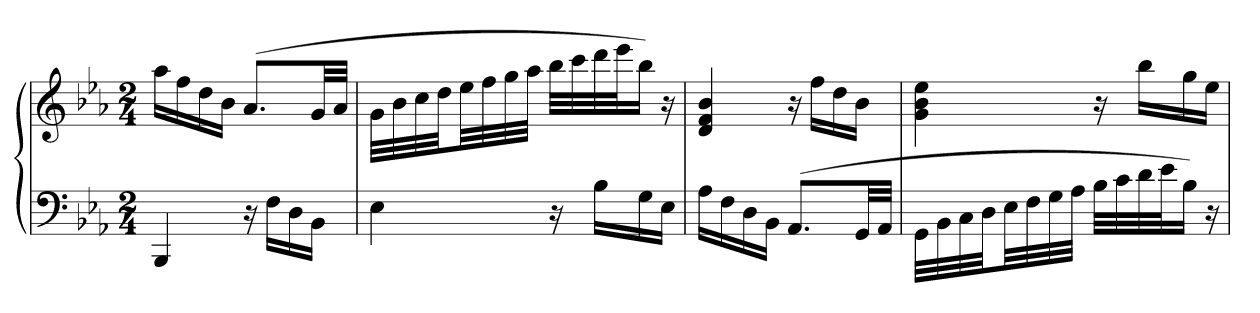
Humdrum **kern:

**kern	**kern
*part1	*part1
*staff2	*staff1
*clefF4	*clefG2
*k[b-e-a-]	*k[b-e-a-]
*M2/4	*M2/4
=	=
4BBB-	16aa-LL
.	16ff
.	16dd
.	16b-JJ
16r	(8.a-L
16FLL	.
16D	.
16BB-JJ	32gLL
.	32a-JJJ
=	=
4E-	32gLLL
.	32b-
.	32cc
.	32ddJJ
.	32ee-LL
.	32ff
.	32gg
.	32aa-JJJ
16r	32bb-LLL
.	32ccc
16B-LL	32ddd
.	32eee-J
16G	16bb-JJ)
16E-JJ	16r
=	=
16A-LL	4d 4f 4b-
16F	.
16D	.
16BB-JJ	.
(8.AA-L	16r
.	16ffLL
.	16dd
32GGLL	16b-JJ
32AA-JJJ	.
=	=
32GGLLL	4g 4b- 4ee-
32BB-	.
32C	.
32DJJ	.
32E-LL	.
32F	.
32G	.
32A-JJJ	.
32B-LLL	16r
32c	.
32d	16bb-LL
32e-J	.
16B-JJ)	16gg
16r	16ee-JJ
=	=
*-	*-
